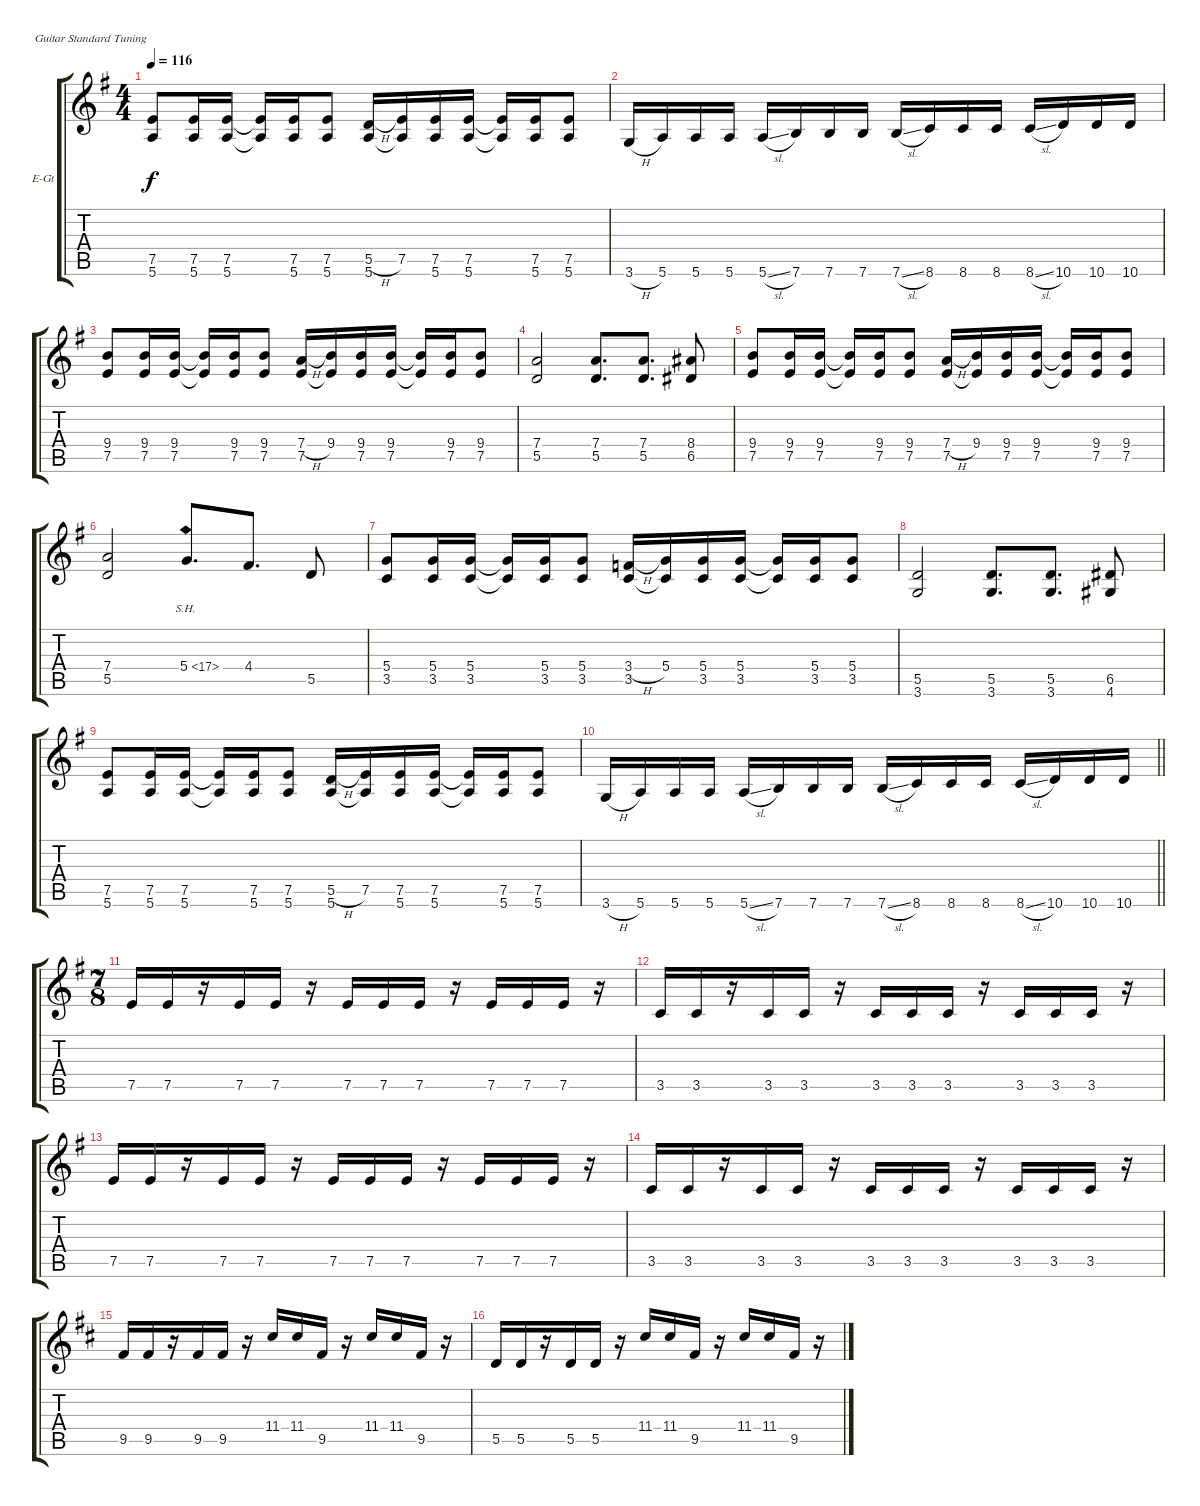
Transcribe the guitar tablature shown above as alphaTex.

\bracketExtendMode groupsimilarinstruments
\firstSystemTrackNameOrientation horizontal
\otherSystemsTrackNameOrientation horizontal
\track ("Сергей Маврин" "E-Gt") {instrument distortionguitar}
\staff {score tabs}
\tuning (E4 B3 G3 D3 A2 E2)
\ts (4 4)
\tempo 116
\clef g2
\scale
0.333333
\ks eminor
(7.5 5.6).8{dy f} (7.5 5.6).16 (7.5 5.6).16 (7.5{t} 5.6{t}).16 (7.5 5.6).16 (7.5 5.6).8 (5.5{h} 5.6).16 (7.5 5.6{t}).16 (7.5 5.6).16 (7.5 5.6).16 (7.5{t} 5.6{t}).16 (7.5 5.6).16 (7.5 5.6).8 |
\scale
0.333333 3.6{h}.16 5.6.16 5.6.16 5.6.16 5.6{sl}.16 7.6.16 7.6.16 7.6.16 7.6{sl}.16 8.6.16 8.6.16 8.6.16 8.6{sl}.16 10.6.16 10.6.16 10.6.16 |
\scale
0.333333 (9.4 7.5).8 (9.4 7.5).16 (9.4 7.5).16 (9.4{t} 7.5{t}).16 (9.4 7.5).16 (9.4 7.5).8 (7.4{h} 7.5).16 (9.4 7.5{t}).16 (9.4 7.5).16 (9.4 7.5).16 (9.4{t} 7.5{t}).16 (9.4 7.5).16 (9.4 7.5).8 |
\scale
0.333333 (7.4 5.5).2 (7.4 5.5).8{d} (7.4 5.5).8{d} (8.4 6.5).8 |
\scale
0.333333 (9.4 7.5).8 (9.4 7.5).16 (9.4 7.5).16 (9.4{t} 7.5{t}).16 (9.4 7.5).16 (9.4 7.5).8 (7.4{h} 7.5).16 (9.4 7.5{t}).16 (9.4 7.5).16 (9.4 7.5).16 (9.4{t} 7.5{t}).16 (9.4 7.5).16 (9.4 7.5).8 |
\scale
0.333333 (7.4 5.5).2 5.4{sh 12}.8{d} 4.4.8{d} 5.5.8 |
\scale
0.333333 (5.4 3.5).8 (5.4 3.5).16 (5.4 3.5).16 (5.4{t} 3.5{t}).16 (5.4 3.5).16 (5.4 3.5).8 (3.4{h} 3.5).16 (5.4 3.5{t}).16 (5.4 3.5).16 (5.4 3.5).16 (5.4{t} 3.5{t}).16 (5.4 3.5).16 (5.4 3.5).8 |
\scale
0.333333 (5.5 3.6).2 (5.5 3.6).8{d} (5.5 3.6).8{d} (6.5 4.6).8 |
\scale
0.333333 (7.5 5.6).8 (7.5 5.6).16 (7.5 5.6).16 (7.5{t} 5.6{t}).16 (7.5 5.6).16 (7.5 5.6).8 (5.5{h} 5.6).16 (7.5 5.6{t}).16 (7.5 5.6).16 (7.5 5.6).16 (7.5{t} 5.6{t}).16 (7.5 5.6).16 (7.5 5.6).8 |
\scale
0.243028
\barLineRight lightlight
3.6{h}.16 5.6.16 5.6.16 5.6.16 5.6{sl}.16 7.6.16 7.6.16 7.6.16 7.6{sl}.16 8.6.16 8.6.16 8.6.16 8.6{sl}.16 10.6.16 10.6.16 10.6.16 |
\ts (7 8)
\beaming (8 3 2 2)
\scale
0.513944 7.5.16 7.5.16 r.16 7.5.16 7.5.16 r.16 7.5.16 7.5.16 7.5.16 r.16 7.5.16 7.5.16 7.5.16 r.16 |
\scale
0.243028 3.5.16 3.5.16 r.16 3.5.16 3.5.16 r.16 3.5.16 3.5.16 3.5.16 r.16 3.5.16 3.5.16 3.5.16 r.16 |
\scale
0.261803 7.5.16 7.5.16 r.16 7.5.16 7.5.16 r.16 7.5.16 7.5.16 7.5.16 r.16 7.5.16 7.5.16 7.5.16 r.16 |
\scale
0.261803 3.5.16 3.5.16 r.16 3.5.16 3.5.16 r.16 3.5.16 3.5.16 3.5.16 r.16 3.5.16 3.5.16 3.5.16 r.16 |
\scale
0.476395
\ks bminor
9.5.16 9.5.16 r.16 9.5.16 9.5.16 r.16 11.4.16 11.4.16 9.5.16 r.16 11.4.16 11.4.16 9.5.16 r.16 |
\scale
0.333333 5.5.16 5.5.16 r.16 5.5.16 5.5.16 r.16 11.4.16 11.4.16 9.5.16 r.16 11.4.16 11.4.16 9.5.16 r.16
